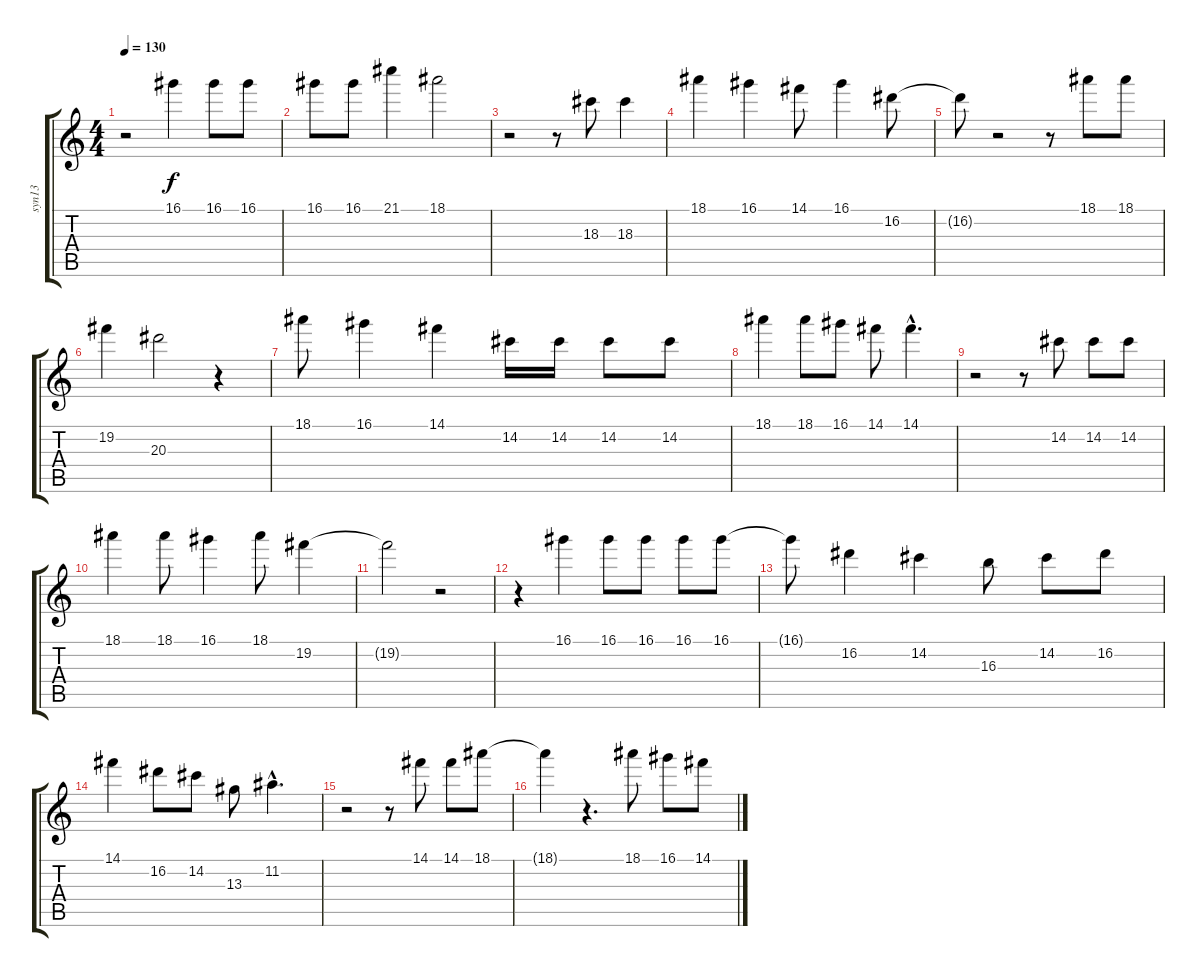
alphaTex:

\track ("syn13               " "syn13     ") {instrument electricbassfinger}
\staff {score tabs}
\tuning (E4 B3 G3 D3 A2 E2) {hide}
\ts (4 4)
\tempo 130
\clef g2
\ks c
r.2{dy f} 16.1.4 16.1.8 16.1.8 |
16.1.8 16.1.8 21.1.4 18.1.2 |
r.2 r.8 18.3.8 18.3.4 |
18.1.4 16.1.4 14.1.8 16.1.4 16.2.8 |
16.2{t}.8 r.2 r.8 18.1.8 18.1.8 |
19.2.4 20.3.2 r.4 |
18.1.8 16.1.4 14.1.4 14.2.16 14.2.16 14.2.8 14.2.8 |
18.1.4 18.1.8 16.1.8 14.1.8 14.1{hac}.4{d} |
r.2 r.8 14.2.8 14.2.8 14.2.8 |
18.1.4 18.1.8 16.1.4 18.1.8 19.2.4 |
19.2{t}.2 r.2 |
r.4 16.1.4 16.1.8 16.1.8 16.1.8 16.1.8 |
16.1{t}.8 16.2.4 14.2.4 16.3.8 14.2.8 16.2.8 |
14.1.4 16.2.8 14.2.8 13.3.8 11.2{hac}.4{d} |
r.2 r.8 14.1.8 14.1.8 18.1.8 |
18.1{t}.4 r.4{d} 18.1.8 16.1.8 14.1.8
